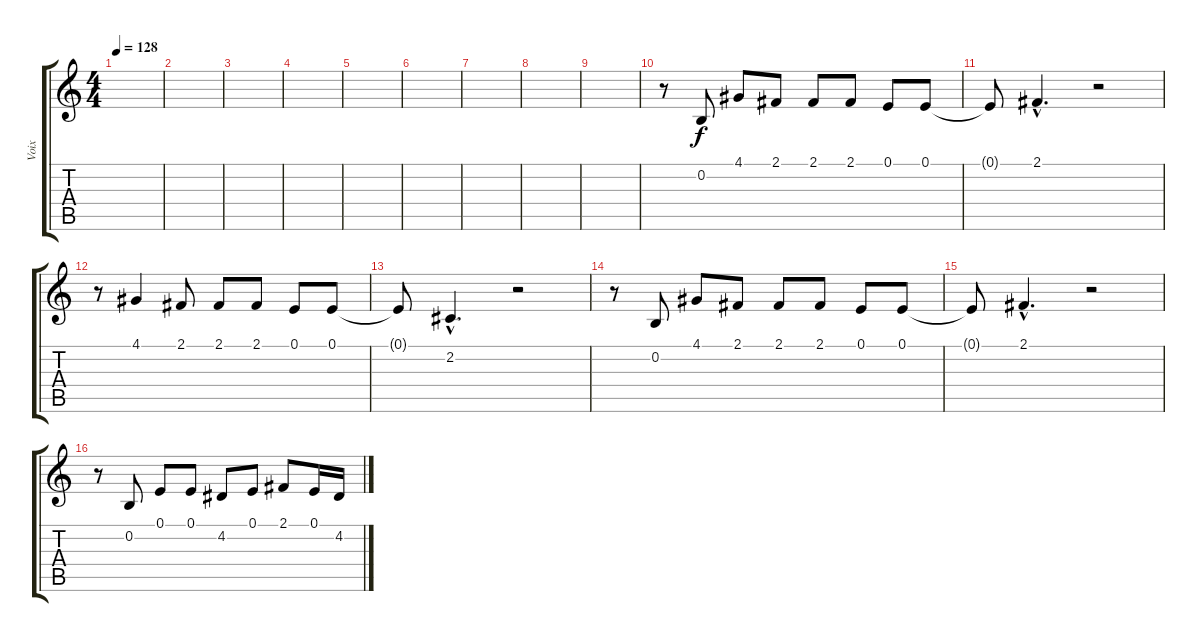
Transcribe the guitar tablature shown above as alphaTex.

\track ("Voix" "Voix") {instrument accordion}
\staff {score tabs}
\tuning (E4 B3 G3 D3 A2 E2) {hide}
\ts (4 4)
\tempo 128
\clef g2
\ks c
|
|
|
|
|
|
|
|
|
r.8 0.2.8 4.1.8 2.1.8 2.1.8 2.1.8 0.1.8 0.1.8 |
0.1{t}.8 2.1{hac}.4{d} r.2 |
r.8 4.1.4 2.1.8 2.1.8 2.1.8 0.1.8 0.1.8 |
0.1{t}.8 2.2{hac}.4{d} r.2 |
r.8 0.2.8 4.1.8 2.1.8 2.1.8 2.1.8 0.1.8 0.1.8 |
0.1{t}.8 2.1{hac}.4{d} r.2 |
r.8 0.2.8 0.1.8 0.1.8 4.2.8 0.1.8 2.1.8 0.1.16 4.2.16
